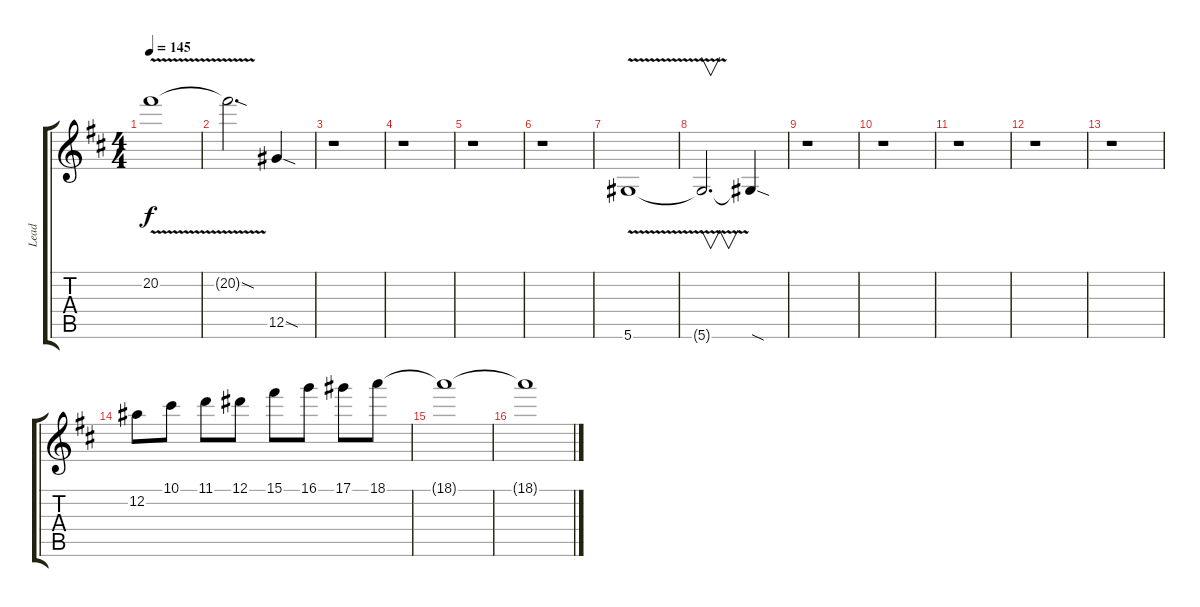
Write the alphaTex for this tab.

\track ("Lead" "Lead") {instrument distortionguitar}
\staff {score tabs}
\tuning (Eb4 Bb3 Gb3 Db3 Ab2 Eb2) {hide}
\ts (4 4)
\tempo 145
\clef g2
\ks d
20.2{v t}.1{dy f} |
20.2{sod t}.2{d} 12.5{sod}.4 |
r.1 |
r.1 |
r.1 |
r.1 |
5.6{v}.1 |
5.6{t}.2{v d} 5.6{sod t}.4 |
r.1 |
r.1 |
r.1 |
r.1 |
r.1 |
12.2.8 10.1.8 11.1.8 12.1.8 15.1.8 16.1.8 17.1.8 18.1.8 |
18.1{t}.1 |
18.1{t}.1
